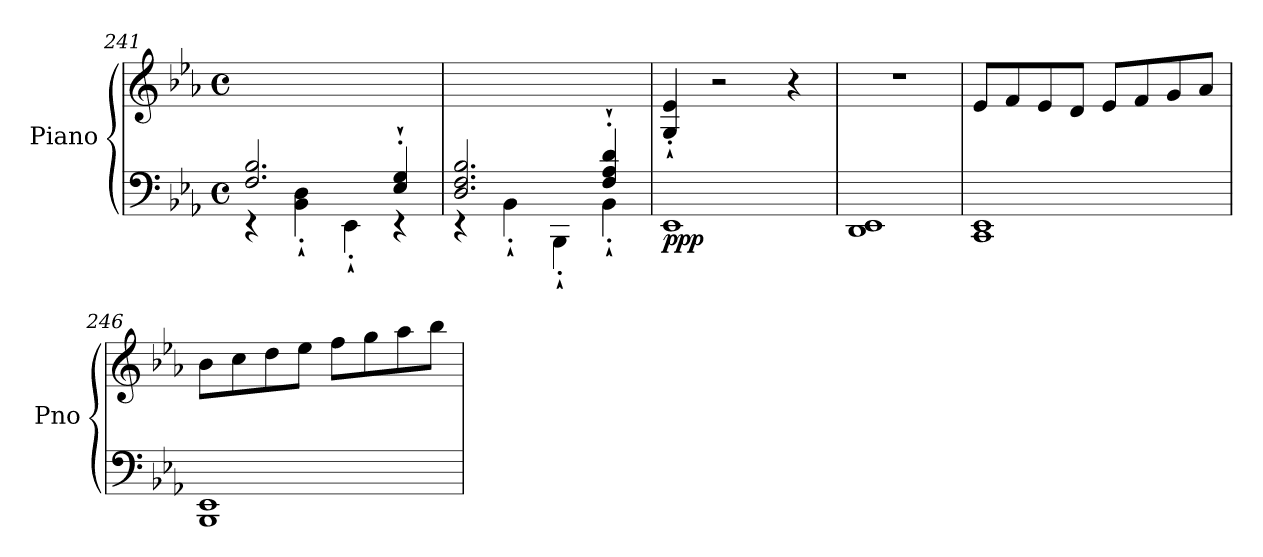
**kern	**kern	**dynam
*part1	*part1	*part1
*staff2	*staff1	*staff1/2
*I"Piano	*	*
*I'Pno	*	*
*clefF4	*clefG2	*
*k[b-e-a-]	*k[b-e-a-]	*
*M4/4	*M4/4	*
*met(c)	*met(c)	*
=241	=241	=241
*^	*	*
2.F/ 2.B-/	4rEE	1ryy	.
.	4BB-\'` 4D\'`	.	.
.	4EE-'`\	.	.
4E-/'` 4G/'`	4rEE	.	.
=242	=242	=242	=242
!	!	!	!LO:DY:b
2.D/ 2.F/ 2.B-/	4rEE	1ryy	other-dynamics
.	4BB-'`\	.	.
.	4BBB-'`\	.	.
4F/'` 4A-/'` 4d/'`	4BB-'`\	.	.
=243	=243	=243	=243
!	!	!	!LO:DY:b=2
!	!	!	!LO:DY:n=1:b
*v	*v	*	*
1EE-	4G/'` 4e-/'`	pp p
.	2r	.
.	4r	.
=244	=244	=244
1DD 1EE-	1r	.
=245	=245	=245
!	!	!LO:DY:b
1CC 1EE-	8e-/L	other-dynamics
.	8f/	.
.	8e-/	.
.	8d/J	.
.	8e-/L	.
.	8f/	.
.	8g/	.
.	8a-/J	.
!!LO:LB:g=z
=246	=246	=246
1BBB- 1EE-	8b-\L	.
.	8cc\	.
.	8dd\	.
.	8ee-\J	.
.	8ff\L	.
.	8gg\	.
.	8aa-\	.
.	8bb-\J	.
=	=	=
*-	*-	*-
